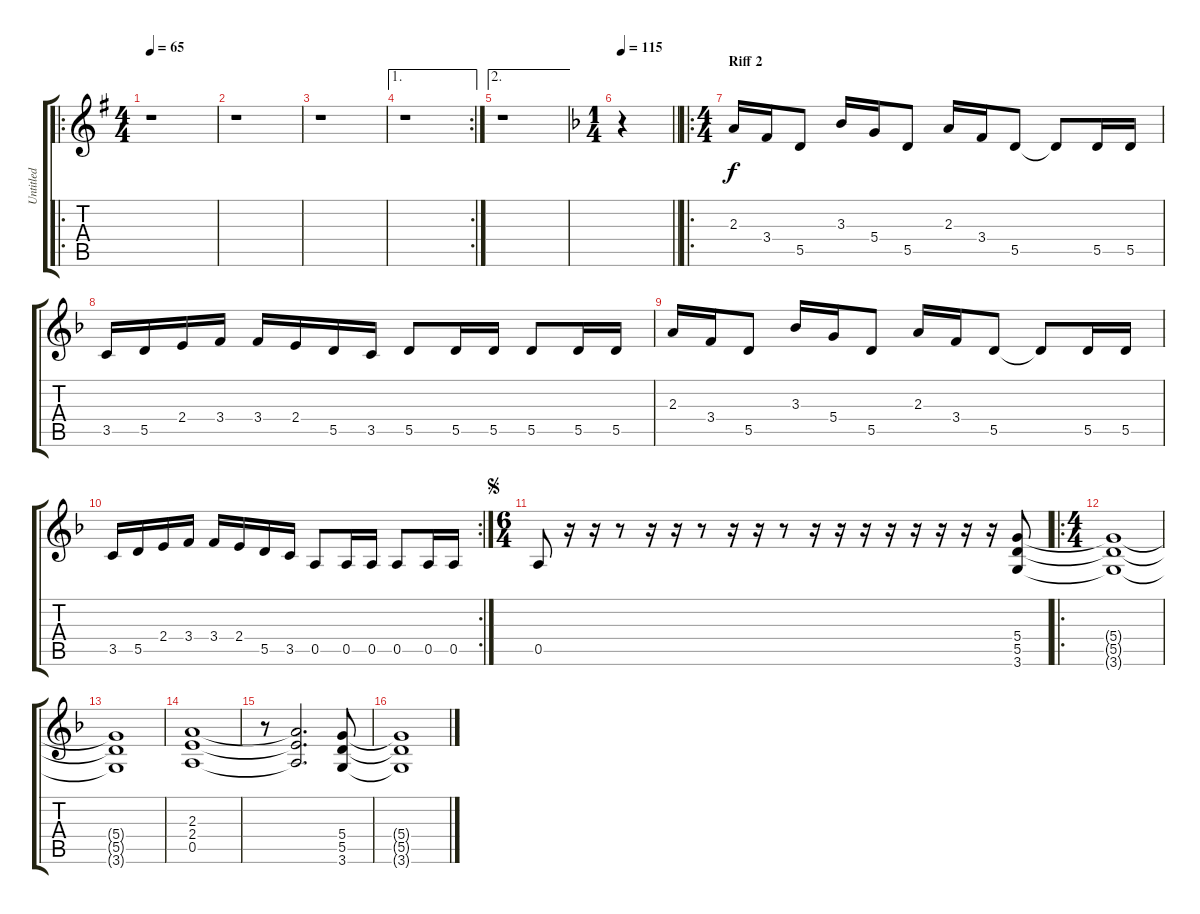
\track ("Untitled" "Untitled") {instrument distortionguitar}
\staff {score tabs}
\tuning (E4 B3 G3 D3 A2 E2) {hide}
\ro
\ts (4 4)
\tempo 65
\clef g2
\ks g
r.1{dy f instrument distortionguitar} |
r.1 |
r.1 |
\ae 1
\rc 2
r.1 |
\ae 2
r.1 |
\ts (1 4)
\tempo 115
\barLineRight lightlight
\ks f
r.4 |
\ro
\ts (4 4)
\section ("" "Riff 2")
2.3.16 3.4.16 5.5.8 3.3.16 5.4.16 5.5.8 2.3.16 3.4.16 5.5.8 5.5{t}.8 5.5.16 5.5.16 |
3.5.16 5.5.16 2.4.16 3.4.16 3.4.16 2.4.16 5.5.16 3.5.16 5.5.8 5.5.16 5.5.16 5.5.8 5.5.16 5.5.16 |
2.3.16 3.4.16 5.5.8 3.3.16 5.4.16 5.5.8 2.3.16 3.4.16 5.5.8 5.5{t}.8 5.5.16 5.5.16 |
\rc 2
3.5.16 5.5.16 2.4.16 3.4.16 3.4.16 2.4.16 5.5.16 3.5.16 0.5.8 0.5.16 0.5.16 0.5.8 0.5.16 0.5.16 |
\ts (6 4)
\jump segno
0.5.8 r.16 r.16 r.8 r.16 r.16 r.8 r.16 r.16 r.8 r.16 r.16 r.16 r.16 r.16 r.16 r.16 r.16 (5.4 5.5 3.6).8 |
\ro
\ts (4 4)
(5.4{t} 5.5{t} 3.6{t}).1 |
(5.4{t} 5.5{t} 3.6{t}).1 |
(2.3 2.4 0.5).1 |
r.8 (2.3{t} 2.4{t} 0.5{t}).2{d} (5.4 5.5 3.6).8 |
(5.4{t} 5.5{t} 3.6{t}).1
